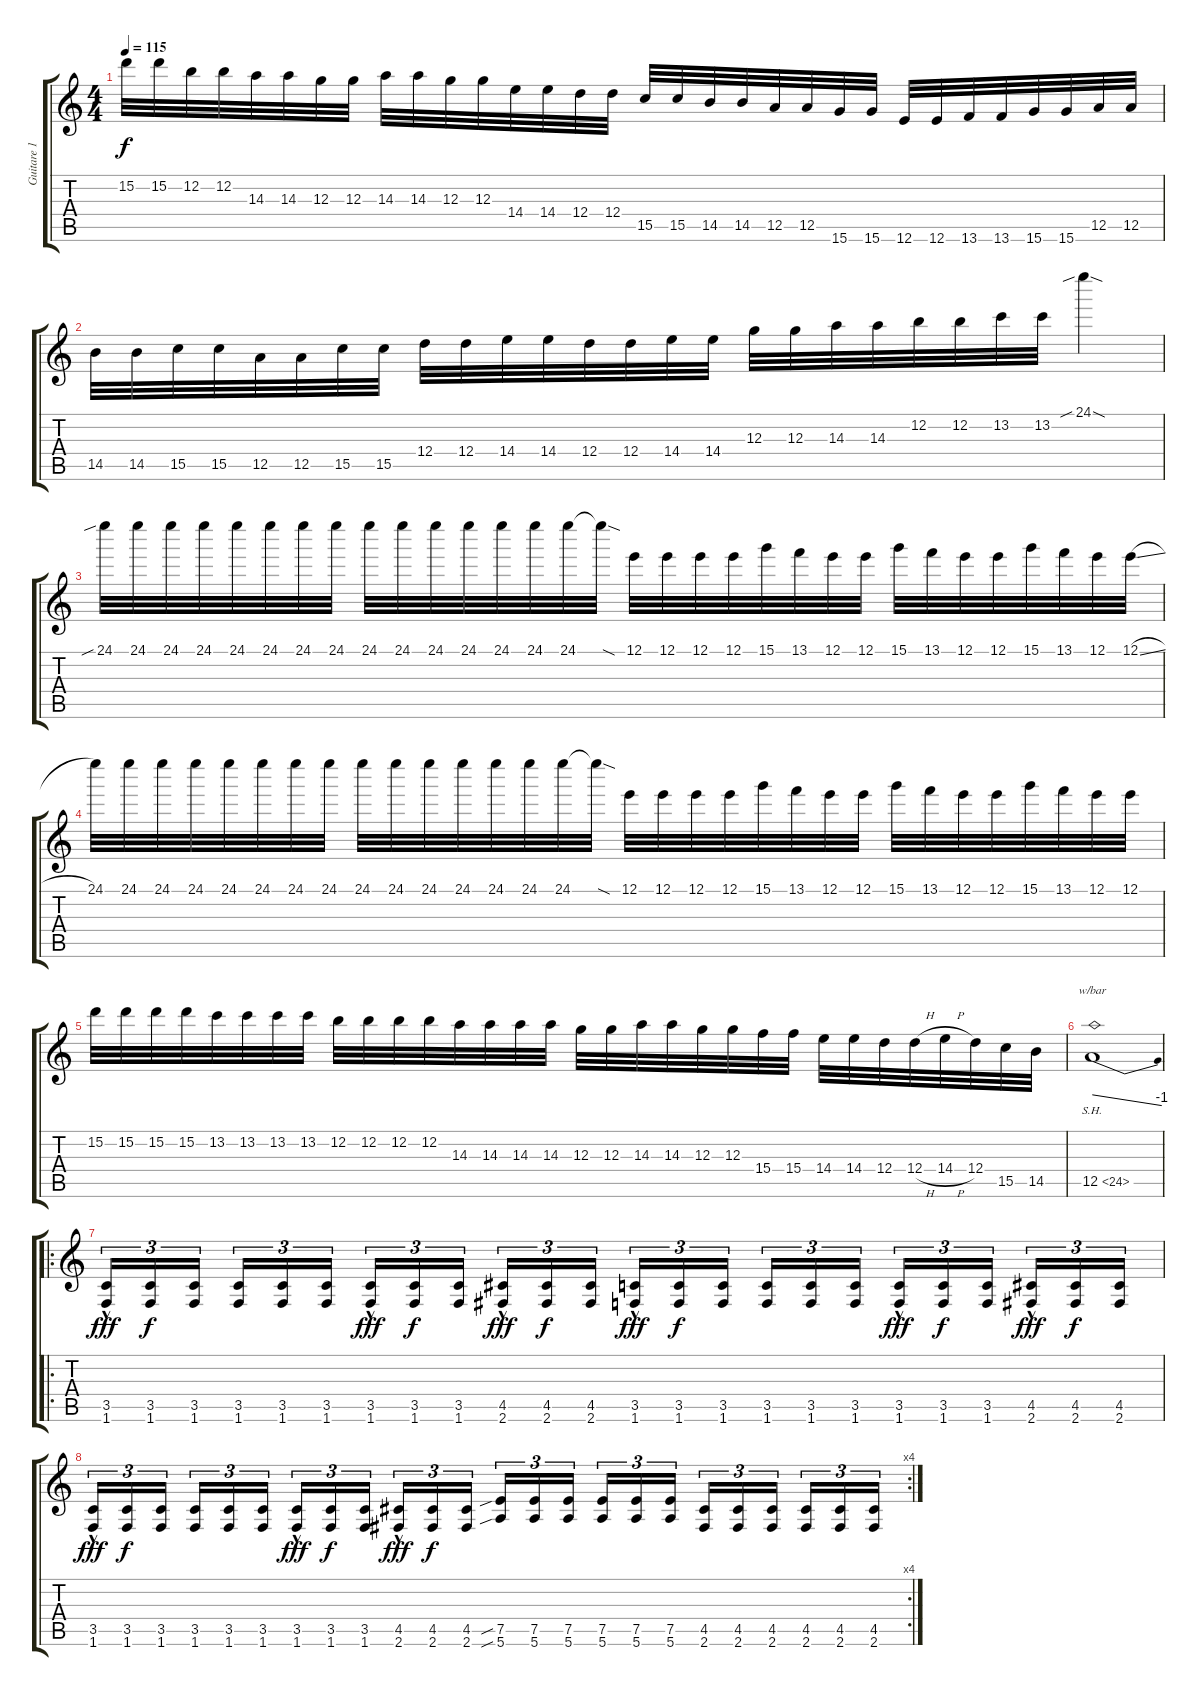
\track ("Guitare 1" "Guitare 1") {instrument distortionguitar}
\staff {score tabs}
\tuning (E4 B3 G3 D3 A2 E2) {hide}
\ts (4 4)
\tempo 115
\clef g2
\ks c
15.2.32{dy f} 15.2.32 12.2.32 12.2.32 14.3.32 14.3.32 12.3.32 12.3.32 14.3.32 14.3.32 12.3.32 12.3.32 14.4.32 14.4.32 12.4.32 12.4.32 15.5.32 15.5.32 14.5.32 14.5.32 12.5.32 12.5.32 15.6.32 15.6.32 12.6.32 12.6.32 13.6.32 13.6.32 15.6.32 15.6.32 12.5.32 12.5.32 |
14.5.32 14.5.32 15.5.32 15.5.32 12.5.32 12.5.32 15.5.32 15.5.32 12.4.32 12.4.32 14.4.32 14.4.32 12.4.32 12.4.32 14.4.32 14.4.32 12.3.32 12.3.32 14.3.32 14.3.32 12.2.32 12.2.32 13.2.32 13.2.32 24.1{sib sod}.4 |
24.1{sib}.32 24.1.32 24.1.32 24.1.32 24.1.32 24.1.32 24.1.32 24.1.32 24.1.32 24.1.32 24.1.32 24.1.32 24.1.32 24.1.32 24.1.32 24.1{sod t}.32 12.1.32 12.1.32 12.1.32 12.1.32 15.1.32 13.1.32 12.1.32 12.1.32 15.1.32 13.1.32 12.1.32 12.1.32 15.1.32 13.1.32 12.1.32 12.1{sl}.32 |
24.1.32 24.1.32 24.1.32 24.1.32 24.1.32 24.1.32 24.1.32 24.1.32 24.1.32 24.1.32 24.1.32 24.1.32 24.1.32 24.1.32 24.1.32 24.1{sod t}.32 12.1.32 12.1.32 12.1.32 12.1.32 15.1.32 13.1.32 12.1.32 12.1.32 15.1.32 13.1.32 12.1.32 12.1.32 15.1.32 13.1.32 12.1.32 12.1.32 |
15.2.32 15.2.32 15.2.32 15.2.32 13.2.32 13.2.32 13.2.32 13.2.32 12.2.32 12.2.32 12.2.32 12.2.32 14.3.32 14.3.32 14.3.32 14.3.32 12.3.32 12.3.32 14.3.32 14.3.32 12.3.32 12.3.32 15.4.32 15.4.32 14.4.32 14.4.32 12.4.32 12.4{h}.32 14.4{h}.32 12.4.32 15.5.32 14.5.32 |
12.5{sh 12}.1{tbe (dive default 0 0 60 -4)} |
\ro
(3.5{hac} 1.6{hac}).16{tu (3 2) dy fff} (3.5 1.6).16{tu (3 2) dy f} (3.5 1.6).16{tu (3 2) beam splitsecondary} (3.5 1.6).16{tu (3 2)} (3.5 1.6).16{tu (3 2)} (3.5 1.6).16{tu (3 2)} (3.5{hac} 1.6{hac}).16{tu (3 2) dy fff} (3.5 1.6).16{tu (3 2) dy f} (3.5 1.6).16{tu (3 2) beam splitsecondary} (4.5{hac} 2.6{hac}).16{tu (3 2) dy fff} (4.5 2.6).16{tu (3 2) dy f} (4.5 2.6).16{tu (3 2)} (3.5{hac} 1.6{hac}).16{tu (3 2) dy fff} (3.5 1.6).16{tu (3 2) dy f} (3.5 1.6).16{tu (3 2) beam splitsecondary} (3.5 1.6).16{tu (3 2)} (3.5 1.6).16{tu (3 2)} (3.5 1.6).16{tu (3 2)} (3.5{hac} 1.6{hac}).16{tu (3 2) dy fff} (3.5 1.6).16{tu (3 2) dy f} (3.5 1.6).16{tu (3 2) beam splitsecondary} (4.5{hac} 2.6{hac}).16{tu (3 2) dy fff} (4.5 2.6).16{tu (3 2) dy f} (4.5 2.6).16{tu (3 2)} |
\rc 4
(3.5{hac} 1.6{hac}).16{tu (3 2) dy fff} (3.5 1.6).16{tu (3 2) dy f} (3.5 1.6).16{tu (3 2) beam splitsecondary} (3.5 1.6).16{tu (3 2)} (3.5 1.6).16{tu (3 2)} (3.5 1.6).16{tu (3 2)} (3.5{hac} 1.6{hac}).16{tu (3 2) dy fff} (3.5 1.6).16{tu (3 2) dy f} (3.5 1.6).16{tu (3 2) beam splitsecondary} (4.5{hac} 2.6{hac}).16{tu (3 2) dy fff} (4.5 2.6).16{tu (3 2) dy f} (4.5 2.6).16{tu (3 2)} (7.5{sib} 5.6{sib}).16{tu (3 2)} (7.5 5.6).16{tu (3 2)} (7.5 5.6).16{tu (3 2) beam splitsecondary} (7.5 5.6).16{tu (3 2)} (7.5 5.6).16{tu (3 2)} (7.5 5.6).16{tu (3 2)} (4.5 2.6).16{tu (3 2)} (4.5 2.6).16{tu (3 2)} (4.5 2.6).16{tu (3 2) beam splitsecondary} (4.5 2.6).16{tu (3 2)} (4.5 2.6).16{tu (3 2)} (4.5 2.6).16{tu (3 2)}
